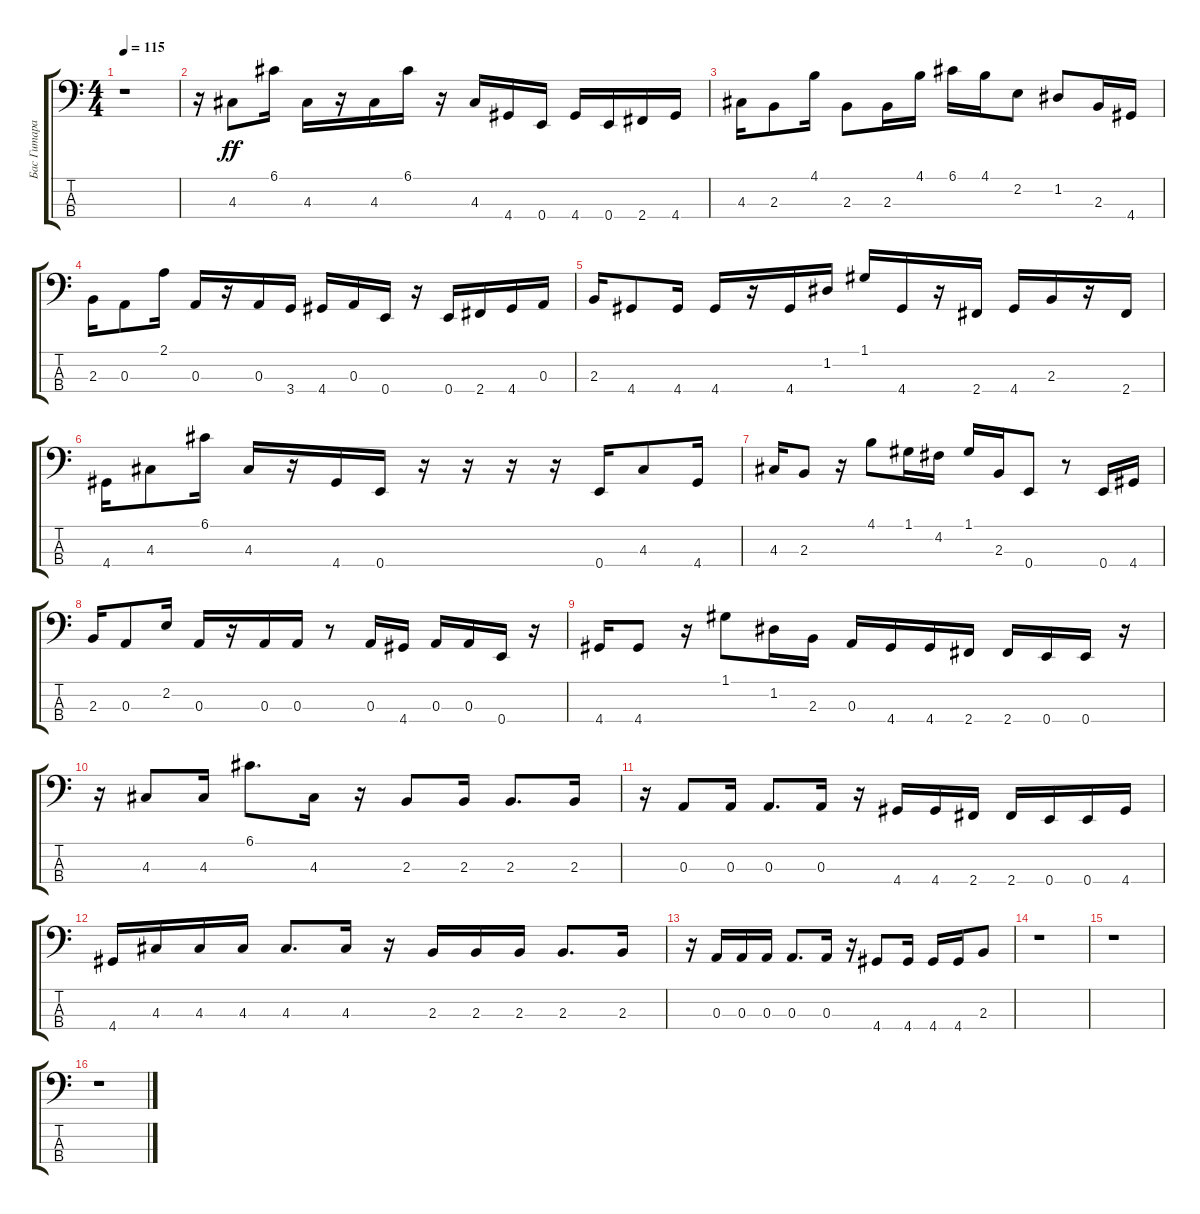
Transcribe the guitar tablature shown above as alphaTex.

\track ("Бас Гитара 2" "Бас Гитара") {instrument synthbass2}
\staff {score tabs}
\tuning (G2 D2 A1 E1) {hide}
\ts (4 4)
\tempo 115
\clef f4
\ks c
r.1{dy ff} |
r.16 4.3.8 6.1.16 4.3.16 r.16 4.3.16 6.1.16 r.16 4.3.16 4.4.16 0.4.16 4.4.16 0.4.16 2.4.16 4.4.16 |
4.3.16 2.3.8 4.1.16 2.3.8 2.3.16 4.1.16 6.1.16 4.1.16 2.2.8 1.2.8 2.3.16 4.4.16 |
2.3.16 0.3.8 2.1.16 0.3.16 r.16 0.3.16 3.4.16 4.4.16 0.3.16 0.4.16 r.16 0.4.16 2.4.16 4.4.16 0.3.16 |
2.3.16 4.4.8 4.4.16 4.4.16 r.16 4.4.16 1.2.16 1.1.16 4.4.16 r.16 2.4.16 4.4.16 2.3.16 r.16 2.4.16 |
4.4.16 4.3.8 6.1.16 4.3.16 r.16 4.4.16 0.4.16 r.16 r.16 r.16 r.16 0.4.16 4.3.8 4.4.16 |
4.3.16 2.3.8 r.16 4.1.8 1.1.16 4.2.16 1.1.16 2.3.16 0.4.8 r.8 0.4.16 4.4.16 |
2.3.16 0.3.8 2.2.16 0.3.16 r.16 0.3.16 0.3.16 r.8 0.3.16 4.4.16 0.3.16 0.3.16 0.4.16 r.16 |
4.4.16 4.4.8 r.16 1.1.8 1.2.16 2.3.16 0.3.16 4.4.16 4.4.16 2.4.16 2.4.16 0.4.16 0.4.16 r.16 |
r.16 4.3.8 4.3.16 6.1.8{d} 4.3.16 r.16 2.3.8 2.3.16 2.3.8{d} 2.3.16 |
r.16 0.3.8 0.3.16 0.3.8{d} 0.3.16 r.16 4.4.16 4.4.16 2.4.16 2.4.16 0.4.16 0.4.16 4.4.16 |
4.4.16 4.3.16 4.3.16 4.3.16 4.3.8{d} 4.3.16 r.16 2.3.16 2.3.16 2.3.16 2.3.8{d} 2.3.16 |
r.16 0.3.16 0.3.16 0.3.16 0.3.8{d} 0.3.16 r.16 4.4.8 4.4.16 4.4.16 4.4.16 2.3.8 |
r.1 |
r.1 |
r.1
